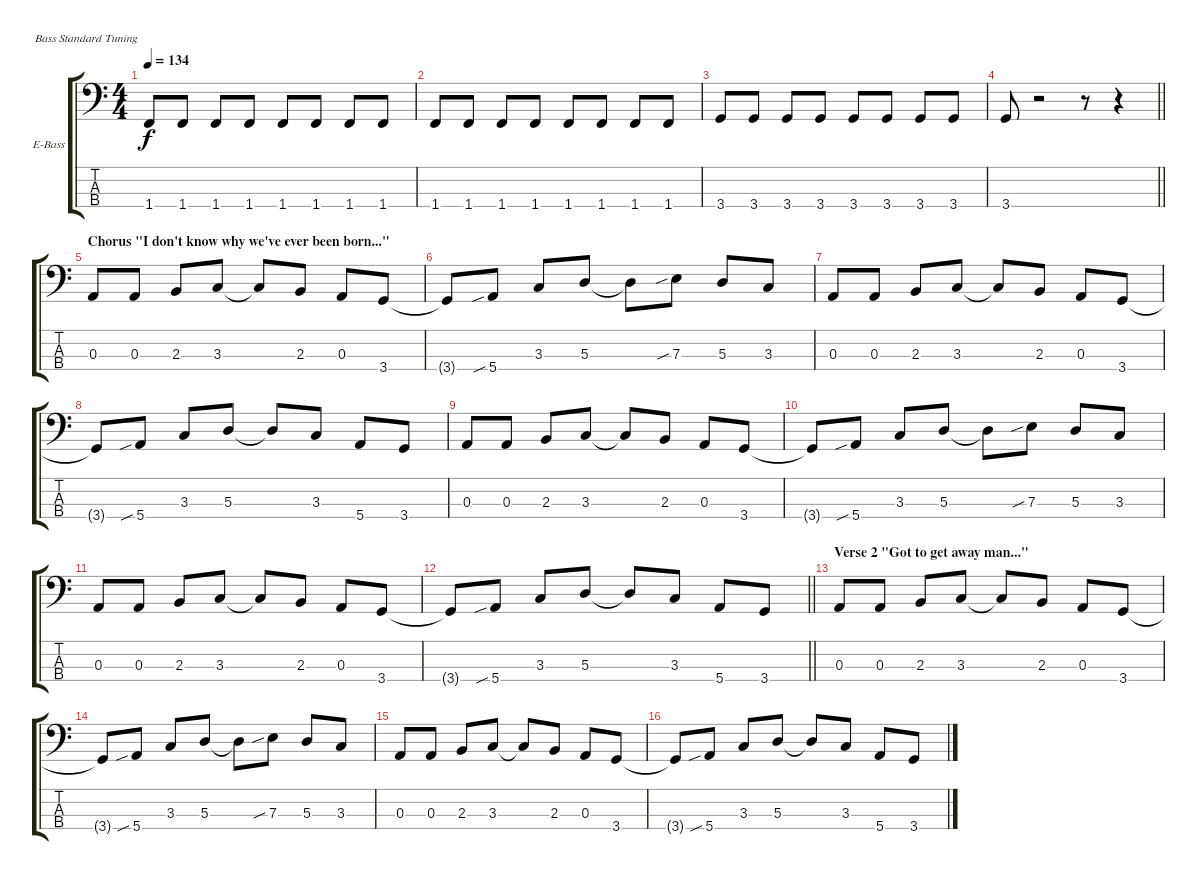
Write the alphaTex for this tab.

\bracketExtendMode groupsimilarinstruments
\firstSystemTrackNameOrientation horizontal
\otherSystemsTrackNameOrientation horizontal
\track ("Byron Luiters" "E-Bass") {instrument electricbassfinger}
\staff {score tabs}
\tuning (G2 D2 A1 E1)
\ts (4 4)
\tempo 134
\clef f4
\ks c
1.4.8{dy f} 1.4.8 1.4.8 1.4.8 1.4.8 1.4.8 1.4.8 1.4.8 |
1.4.8 1.4.8 1.4.8 1.4.8 1.4.8 1.4.8 1.4.8 1.4.8 |
3.4.8 3.4.8 3.4.8 3.4.8 3.4.8 3.4.8 3.4.8 3.4.8 |
\barLineRight lightlight
3.4.8 r.2 r.8 r.4 |
\section ("" "Chorus \"I don't know why we've ever been born...\"")
0.3.8 0.3.8 2.3.8 3.3.8 3.3{t}.8 2.3.8 0.3.8 3.4.8 |
3.4{t}.8 5.4{sib}.8 3.3.8 5.3.8 5.3{t}.8 7.3{sib}.8 5.3.8 3.3.8 |
0.3.8 0.3.8 2.3.8 3.3.8 3.3{t}.8 2.3.8 0.3.8 3.4.8 |
3.4{t}.8 5.4{sib}.8 3.3.8 5.3.8 5.3{t}.8 3.3.8 5.4.8 3.4.8 |
0.3.8 0.3.8 2.3.8 3.3.8 3.3{t}.8 2.3.8 0.3.8 3.4.8 |
3.4{t}.8 5.4{sib}.8 3.3.8 5.3.8 5.3{t}.8 7.3{sib}.8 5.3.8 3.3.8 |
0.3.8 0.3.8 2.3.8 3.3.8 3.3{t}.8 2.3.8 0.3.8 3.4.8 |
\barLineRight lightlight
3.4{t}.8 5.4{sib}.8 3.3.8 5.3.8 5.3{t}.8 3.3.8 5.4.8 3.4.8 |
\section ("" "Verse 2 \"Got to get away man...\"")
0.3.8 0.3.8 2.3.8 3.3.8 3.3{t}.8 2.3.8 0.3.8 3.4.8 |
3.4{t}.8 5.4{sib}.8 3.3.8 5.3.8 5.3{t}.8 7.3{sib}.8 5.3.8 3.3.8 |
0.3.8 0.3.8 2.3.8 3.3.8 3.3{t}.8 2.3.8 0.3.8 3.4.8 |
3.4{t}.8 5.4{sib}.8 3.3.8 5.3.8 5.3{t}.8 3.3.8 5.4.8 3.4.8
